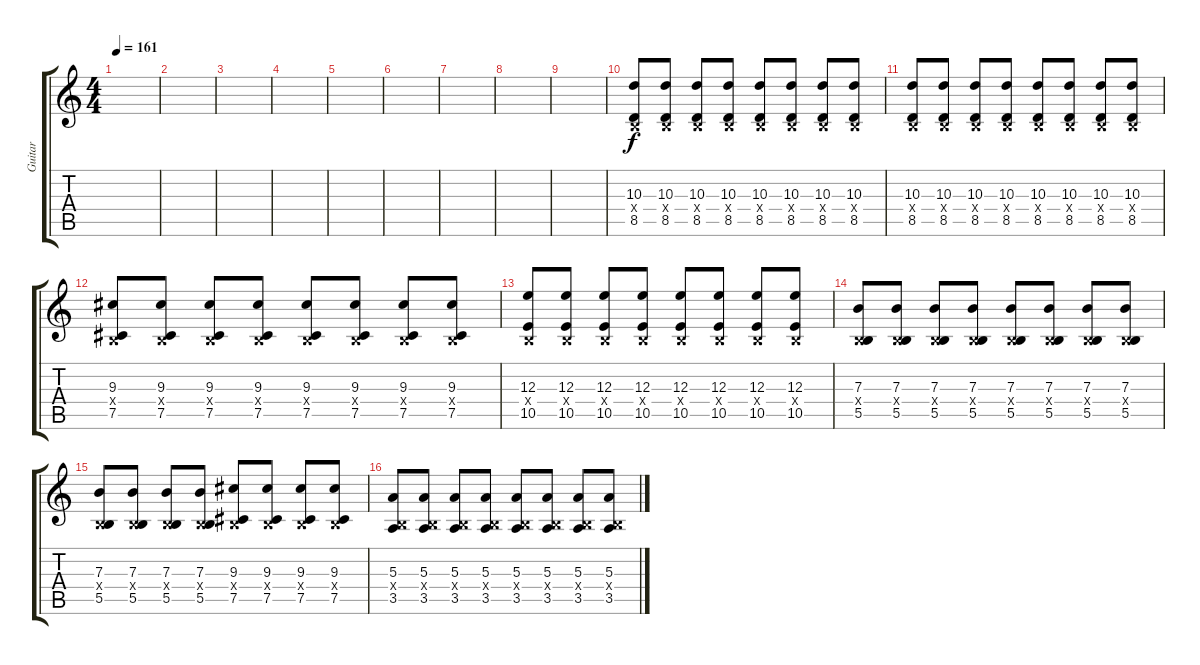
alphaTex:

\track ("Guitar" "Guitar") {instrument distortionguitar}
\staff {score tabs}
\tuning (Db4 Ab3 E3 B2 Gb2 B1) {hide}
\ts (4 4)
\tempo 161
\clef g2
\ks c
|
|
|
|
|
|
|
|
|
(10.3 0.4{x} 8.5).8 (10.3 0.4{x} 8.5).8 (10.3 0.4{x} 8.5).8 (10.3 0.4{x} 8.5).8 (10.3 0.4{x} 8.5).8 (10.3 0.4{x} 8.5).8 (10.3 0.4{x} 8.5).8 (10.3 0.4{x} 8.5).8 |
(10.3 0.4{x} 8.5).8 (10.3 0.4{x} 8.5).8 (10.3 0.4{x} 8.5).8 (10.3 0.4{x} 8.5).8 (10.3 0.4{x} 8.5).8 (10.3 0.4{x} 8.5).8 (10.3 0.4{x} 8.5).8 (10.3 0.4{x} 8.5).8 |
(9.3 0.4{x} 7.5).8 (9.3 0.4{x} 7.5).8 (9.3 0.4{x} 7.5).8 (9.3 0.4{x} 7.5).8 (9.3 0.4{x} 7.5).8 (9.3 0.4{x} 7.5).8 (9.3 0.4{x} 7.5).8 (9.3 0.4{x} 7.5).8 |
(12.3 0.4{x} 10.5).8 (12.3 0.4{x} 10.5).8 (12.3 0.4{x} 10.5).8 (12.3 0.4{x} 10.5).8 (12.3 0.4{x} 10.5).8 (12.3 0.4{x} 10.5).8 (12.3 0.4{x} 10.5).8 (12.3 0.4{x} 10.5).8 |
(7.3 0.4{x} 5.5).8 (7.3 0.4{x} 5.5).8 (7.3 0.4{x} 5.5).8 (7.3 0.4{x} 5.5).8 (7.3 0.4{x} 5.5).8 (7.3 0.4{x} 5.5).8 (7.3 0.4{x} 5.5).8 (7.3 0.4{x} 5.5).8 |
(7.3 0.4{x} 5.5).8 (7.3 0.4{x} 5.5).8 (7.3 0.4{x} 5.5).8 (7.3 0.4{x} 5.5).8 (9.3 0.4{x} 7.5).8 (9.3 0.4{x} 7.5).8 (9.3 0.4{x} 7.5).8 (9.3 0.4{x} 7.5).8 |
(5.3 0.4{x} 3.5).8 (5.3 0.4{x} 3.5).8 (5.3 0.4{x} 3.5).8 (5.3 0.4{x} 3.5).8 (5.3 0.4{x} 3.5).8 (5.3 0.4{x} 3.5).8 (5.3 0.4{x} 3.5).8 (5.3 0.4{x} 3.5).8
